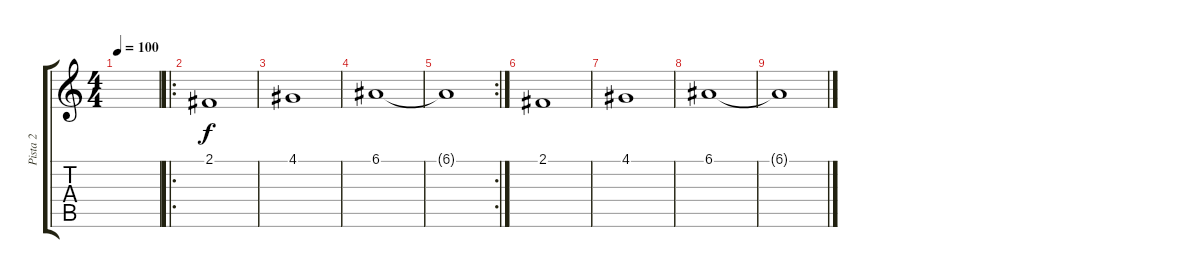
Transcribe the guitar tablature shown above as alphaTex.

\track ("Pista 2" "Pista 2") {instrument flute}
\staff {score tabs}
\tuning (E4 B3 G3 D3 A2 E2) {hide}
\ts (4 4)
\tempo 100
\clef g2
\ks c
|
\ro
2.1.1 |
4.1.1 |
6.1.1 |
\rc 2
6.1{t}.1 |
2.1.1 |
4.1.1 |
6.1.1 |
6.1{t}.1
